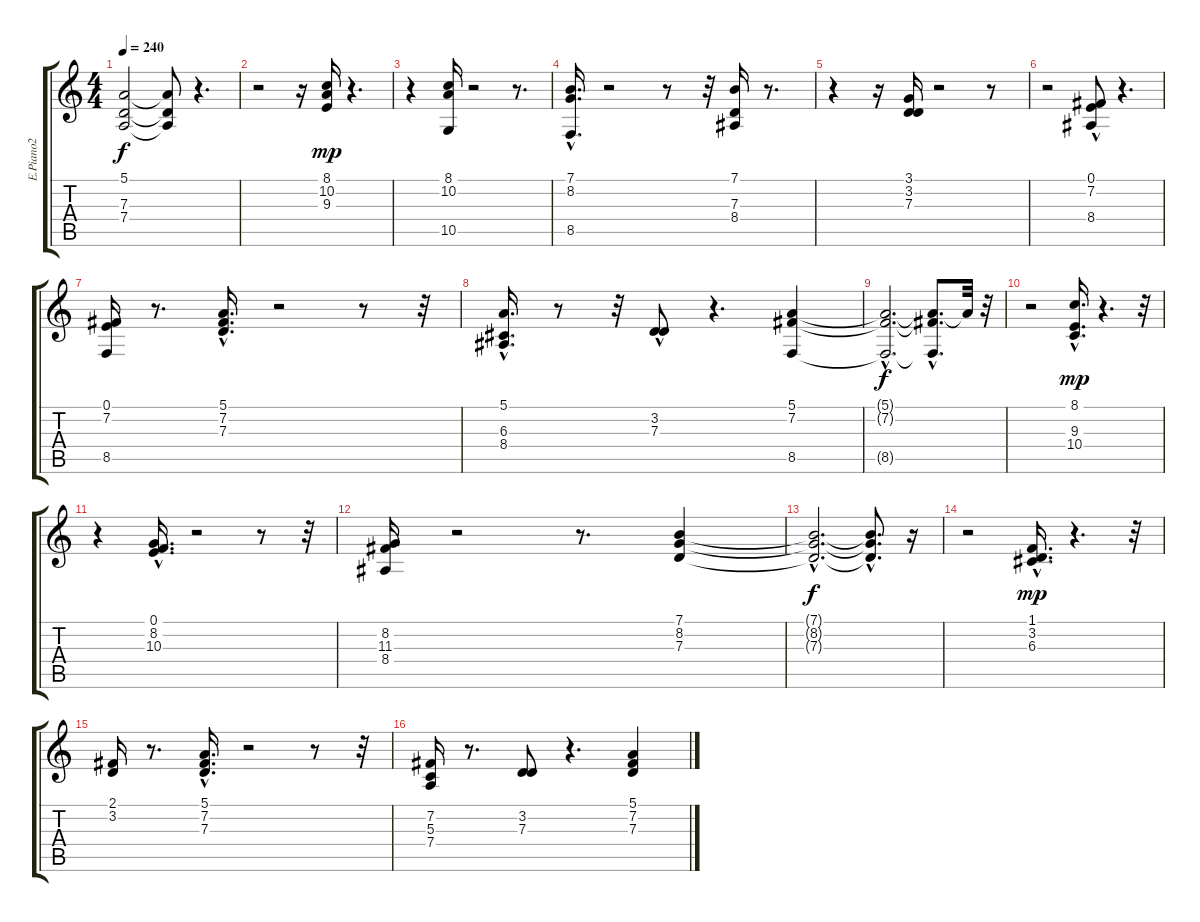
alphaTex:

\track ("E.Piano2" "E.Piano2") {instrument electricpiano1}
\staff {score tabs}
\tuning (E4 B3 G3 D3 A2 E2) {hide}
\ts (4 4)
\tempo 240
\clef g2
\ks c
(5.1{t} 7.3{t} 7.4{t}).2{dy f} (5.1{t} 7.3{t} 7.4{t}).8 r.4{d} |
r.2 r.16 (8.1 10.2 9.3).16{dy mp} r.4{d} |
r.4 (8.1 10.2 10.5).16 r.2 r.8{d} |
(7.1{hac} 8.2 8.5).16{d} r.2 r.8 r.32 (7.1 7.3 8.4).16 r.8{d} |
r.4 r.16 (3.1 3.2 7.3).16 r.2 r.8 |
r.2 (0.1 7.2{hac} 8.4{hac}).8 r.4{d} |
(0.1 7.2 8.5).16 r.8{d} (5.1{hac} 7.2 7.3{hac}).16{d} r.2 r.8 r.32 |
(5.1 6.3{hac} 8.4{hac}).16{d} r.8 r.32 (3.2 7.3{hac}).8 r.4{d} (5.1 7.2 8.5).4 |
(5.1{hac t} 7.2{hac t} 8.5{hac t}).2{d dy f} (5.1{hac t} 7.2{hac t} 8.5{hac t}).8{d} 5.1{t}.32 r.32 |
r.2 (8.1{hac} 9.3{hac} 10.4).16{d dy mp} r.4{d} r.32 |
r.4 (0.1 8.2{hac} 10.3{hac}).16{d} r.2 r.8 r.32 |
(8.2 11.3 8.4).16 r.2 r.8{d} (7.1 8.2 7.3).4 |
(7.1{hac t} 8.2{hac t} 7.3{hac t}).2{d dy f} (7.1{t} 8.2{t} 7.3{hac t}).8{d} r.16 |
r.2 (1.1{hac} 3.2{hac} 6.3).16{d dy mp} r.4{d} r.32 |
(2.1 3.2).16 r.8{d} (5.1{hac} 7.2 7.3{hac}).16{d} r.2 r.8 r.32 |
(7.2 5.3 7.4).16 r.8{d} (3.2 7.3).8 r.4{d} (5.1 7.2 7.3).4
